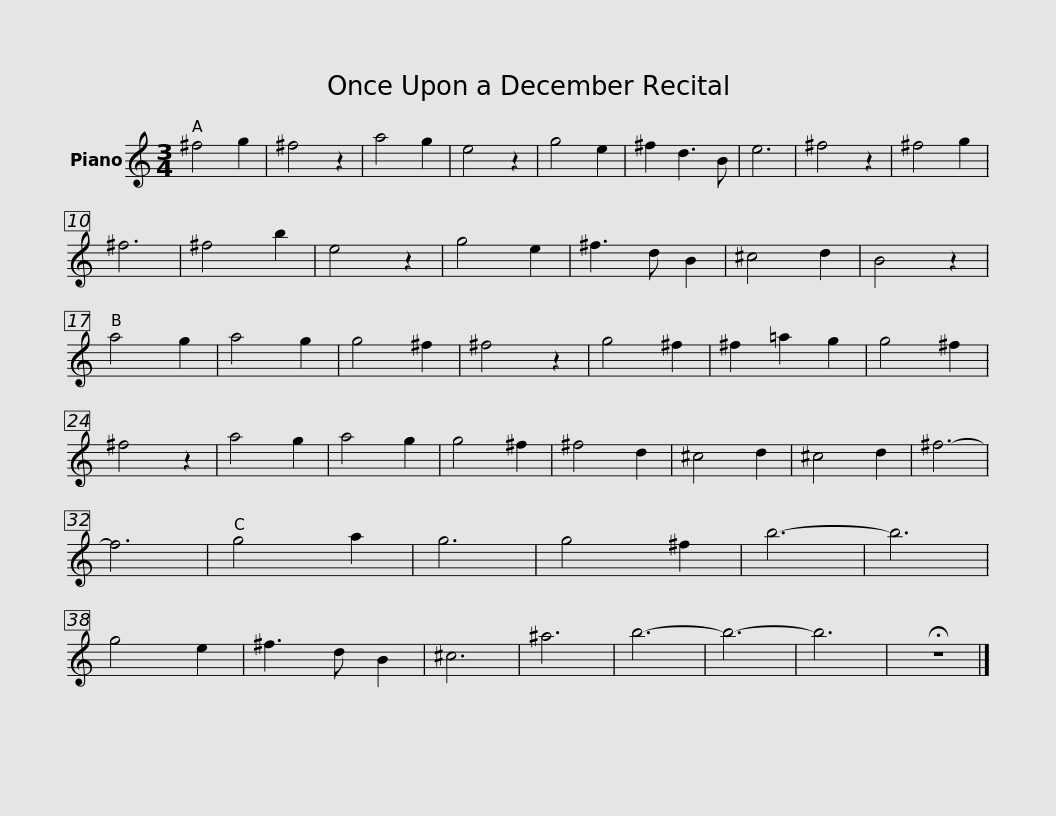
X:1
L:1/8
M:3/4
I:linebreak $
K:C
V:1 treble
V:1
 ^f4 g2 | ^f4 z2 | a4 g2 | e4 z2 | g4 e2 | %5
 ^f2 d3 B | e6 | ^f4 z2 | ^f4 g2 | ^f6 | %10
 ^f4 b2 | e4 z2 | g4 e2 | ^f3 d B2 | ^c4 d2 |$ %15
 B4 z2 | a4 g2 | a4 g2 | g4 ^f2 | ^f4 z2 | %20
 g4 ^f2 | ^f2 =a2 g2 | g4 ^f2 | ^f4 z2 | a4 g2 | %25
 a4 g2 | g4 ^f2 | ^f4 d2 | ^c4 d2 | ^c4 d2 |$ %30
 ^f6- | f6 |[K:C] g4 a2 | g6 | g4 ^f2 | %35
 b6- | b6 | g4 e2 | ^f3 d B2 | ^c6 | %40
 ^a6 | b6- | b6- | b6 | !fermata!z6 |] %45
